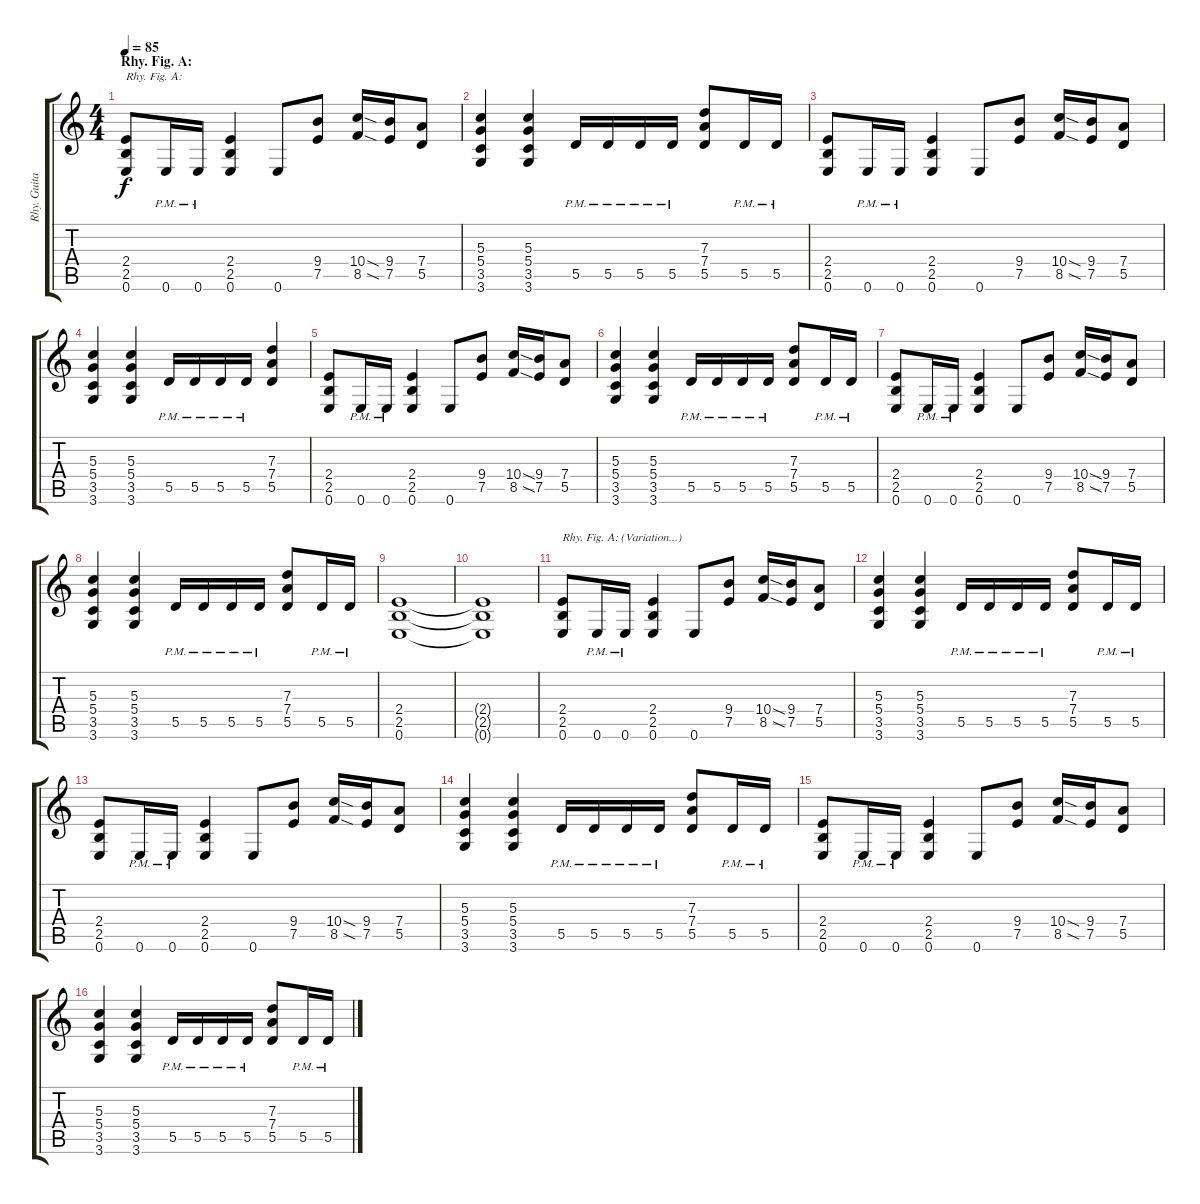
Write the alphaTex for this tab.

\track ("Rhy. Guitar 1" "Rhy. Guita") {instrument distortionguitar}
\staff {score tabs}
\tuning (E4 B3 G3 D3 A2 E2) {hide}
\ts (4 4)
\section ("" "Rhy. Fig. A:")
\tempo 85
\clef g2
\ks c
(2.4 2.5 0.6).8{txt "Rhy. Fig. A:" dy f instrument distortionguitar} 0.6{pm}.16 0.6{pm}.16 (2.4 2.5 0.6).4 0.6.8 (9.4 7.5).8 (10.4{sod} 8.5{sod}).16 (9.4 7.5).16 (7.4 5.5).8 |
(5.3 5.4 3.5 3.6).4 (5.3 5.4 3.5 3.6).4 5.5{pm}.16 5.5{pm}.16 5.5{pm}.16 5.5{pm}.16 (7.3 7.4 5.5).8 5.5{pm}.16 5.5{pm}.16 |
(2.4 2.5 0.6).8 0.6{pm}.16 0.6{pm}.16 (2.4 2.5 0.6).4 0.6.8 (9.4 7.5).8 (10.4{sod} 8.5{sod}).16 (9.4 7.5).16 (7.4 5.5).8 |
(5.3 5.4 3.5 3.6).4 (5.3 5.4 3.5 3.6).4 5.5{pm}.16 5.5{pm}.16 5.5{pm}.16 5.5{pm}.16 (7.3 7.4 5.5).4 |
(2.4 2.5 0.6).8 0.6{pm}.16 0.6{pm}.16 (2.4 2.5 0.6).4 0.6.8 (9.4 7.5).8 (10.4{sod} 8.5{sod}).16 (9.4 7.5).16 (7.4 5.5).8 |
(5.3 5.4 3.5 3.6).4 (5.3 5.4 3.5 3.6).4 5.5{pm}.16 5.5{pm}.16 5.5{pm}.16 5.5{pm}.16 (7.3 7.4 5.5).8 5.5{pm}.16 5.5{pm}.16 |
(2.4 2.5 0.6).8 0.6{pm}.16 0.6{pm}.16 (2.4 2.5 0.6).4 0.6.8 (9.4 7.5).8 (10.4{sod} 8.5{sod}).16 (9.4 7.5).16 (7.4 5.5).8 |
(5.3 5.4 3.5 3.6).4 (5.3 5.4 3.5 3.6).4 5.5{pm}.16 5.5{pm}.16 5.5{pm}.16 5.5{pm}.16 (7.3 7.4 5.5).8 5.5{pm}.16 5.5{pm}.16 |
(2.4 2.5 0.6).1 |
(2.4{t} 2.5{t} 0.6{t}).1 |
(2.4 2.5 0.6).8{txt "Rhy. Fig. A: (Variation...)"} 0.6{pm}.16 0.6{pm}.16 (2.4 2.5 0.6).4 0.6.8 (9.4 7.5).8 (10.4{sod} 8.5{sod}).16 (9.4 7.5).16 (7.4 5.5).8 |
(5.3 5.4 3.5 3.6).4 (5.3 5.4 3.5 3.6).4 5.5{pm}.16 5.5{pm}.16 5.5{pm}.16 5.5{pm}.16 (7.3 7.4 5.5).8 5.5{pm}.16 5.5{pm}.16 |
(2.4 2.5 0.6).8 0.6{pm}.16 0.6{pm}.16 (2.4 2.5 0.6).4 0.6.8 (9.4 7.5).8 (10.4{sod} 8.5{sod}).16 (9.4 7.5).16 (7.4 5.5).8 |
(5.3 5.4 3.5 3.6).4 (5.3 5.4 3.5 3.6).4 5.5{pm}.16 5.5{pm}.16 5.5{pm}.16 5.5{pm}.16 (7.3 7.4 5.5).8 5.5{pm}.16 5.5{pm}.16 |
(2.4 2.5 0.6).8 0.6{pm}.16 0.6{pm}.16 (2.4 2.5 0.6).4 0.6.8 (9.4 7.5).8 (10.4{sod} 8.5{sod}).16 (9.4 7.5).16 (7.4 5.5).8 |
(5.3 5.4 3.5 3.6).4 (5.3 5.4 3.5 3.6).4 5.5{pm}.16 5.5{pm}.16 5.5{pm}.16 5.5{pm}.16 (7.3 7.4 5.5).8 5.5{pm}.16 5.5{pm}.16
